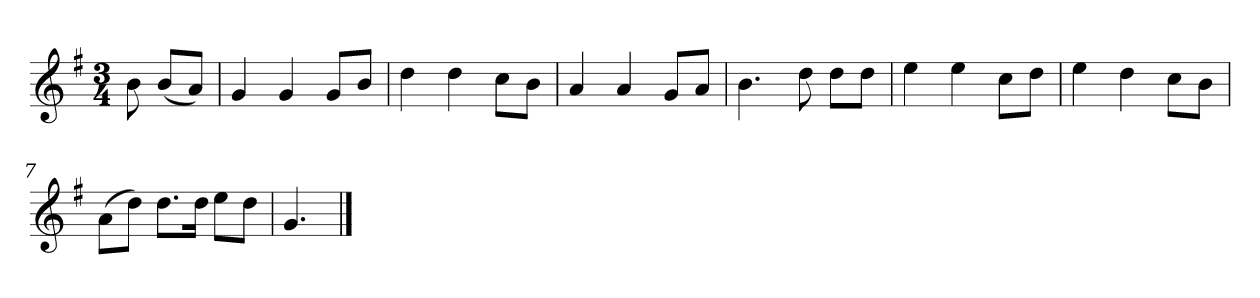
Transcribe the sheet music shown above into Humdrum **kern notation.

**kern
*part1
*staff1
*k[f#]
*M3/4
*MM120
=
8b
(8bL
8aJ)
=1
4g
4g
8gL
8bJ
=2
4dd
4dd
8ccL
8bJ
=3
4a
4a
8gL
8aJ
=4
4.b
8dd
8ddL
8ddJ
=5
4ee
4ee
8ccL
8ddJ
=6
4ee
4dd
8ccL
8bJ
=7
(8aL
8ddJ)
8.ddL
16ddJk
8eeL
8ddJ
=8
4.g
==
*-
